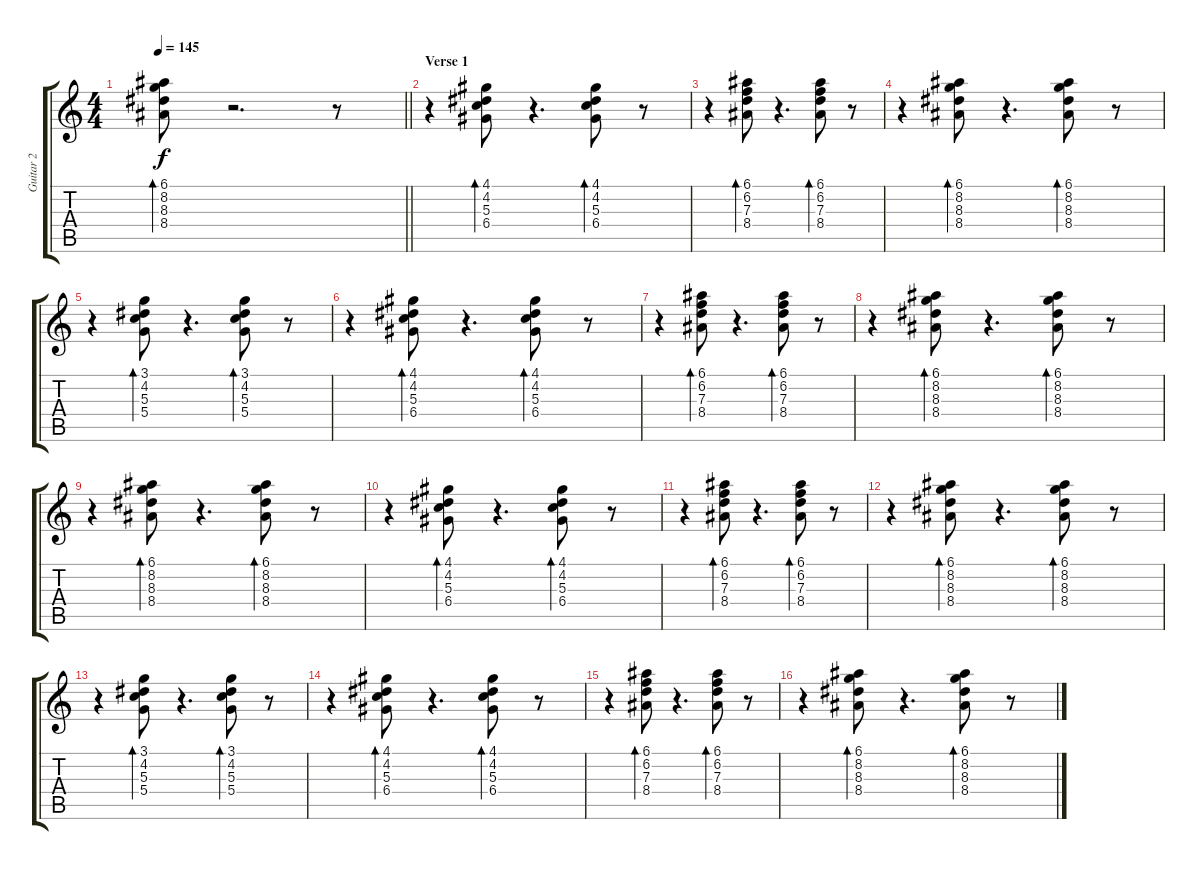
\track ("Guitar 2" "Guitar 2") {instrument electricguitarjazz}
\staff {score tabs}
\tuning (E4 B3 G3 D3 A2 E2) {hide}
\ts (4 4)
\tempo 145
\clef g2
\barLineRight lightlight
\ks c
(6.1 8.2 8.3 8.4).8{bd 120 dy f} r.2{d} r.8 |
\section ("" "Verse 1")
r.4 (4.1 4.2 5.3 6.4).8{bd 120} r.4{d} (4.1 4.2 5.3 6.4).8{bd 120} r.8 |
r.4 (6.1 6.2 7.3 8.4).8{bd 120} r.4{d} (6.1 6.2 7.3 8.4).8{bd 120} r.8 |
r.4 (6.1 8.2 8.3 8.4).8{bd 120} r.4{d} (6.1 8.2 8.3 8.4).8{bd 120} r.8 |
r.4 (3.1 4.2 5.3 5.4).8{bd 120} r.4{d} (3.1 4.2 5.3 5.4).8{bd 120} r.8 |
r.4 (4.1 4.2 5.3 6.4).8{bd 120} r.4{d} (4.1 4.2 5.3 6.4).8{bd 120} r.8 |
r.4 (6.1 6.2 7.3 8.4).8{bd 120} r.4{d} (6.1 6.2 7.3 8.4).8{bd 120} r.8 |
r.4 (6.1 8.2 8.3 8.4).8{bd 120} r.4{d} (6.1 8.2 8.3 8.4).8{bd 120} r.8 |
r.4 (6.1 8.2 8.3 8.4).8{bd 120} r.4{d} (6.1 8.2 8.3 8.4).8{bd 120} r.8 |
r.4 (4.1 4.2 5.3 6.4).8{bd 120} r.4{d} (4.1 4.2 5.3 6.4).8{bd 120} r.8 |
r.4 (6.1 6.2 7.3 8.4).8{bd 120} r.4{d} (6.1 6.2 7.3 8.4).8{bd 120} r.8 |
r.4 (6.1 8.2 8.3 8.4).8{bd 120} r.4{d} (6.1 8.2 8.3 8.4).8{bd 120} r.8 |
r.4 (3.1 4.2 5.3 5.4).8{bd 120} r.4{d} (3.1 4.2 5.3 5.4).8{bd 120} r.8 |
r.4 (4.1 4.2 5.3 6.4).8{bd 120} r.4{d} (4.1 4.2 5.3 6.4).8{bd 120} r.8 |
r.4 (6.1 6.2 7.3 8.4).8{bd 120} r.4{d} (6.1 6.2 7.3 8.4).8{bd 120} r.8 |
r.4 (6.1 8.2 8.3 8.4).8{bd 120} r.4{d} (6.1 8.2 8.3 8.4).8{bd 120} r.8
